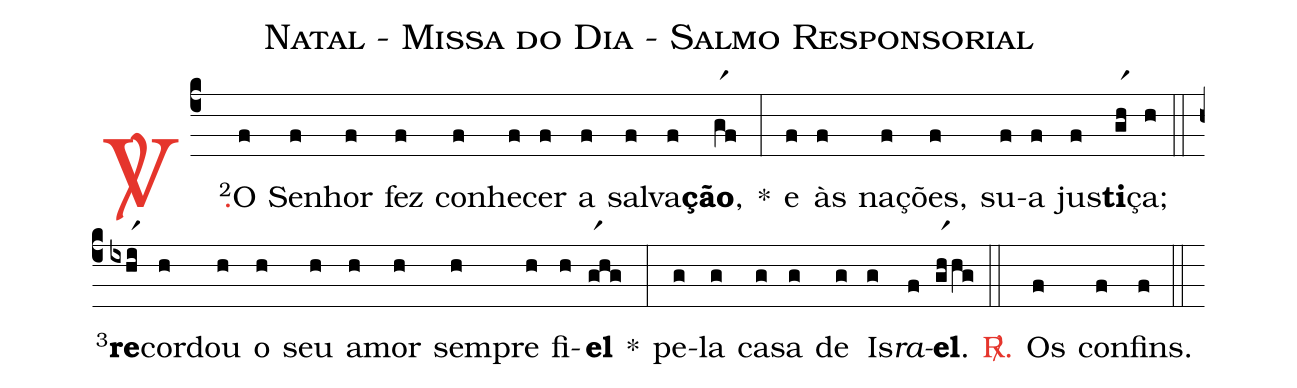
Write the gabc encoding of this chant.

name: Natal - Missa do Dia - Salmo Responsorial;
%%
(c4)

<c><sp>V/</sp>.</c>() <v>\VSup{2}</v>O(f) Se(f)nhor(f) fez(f) co(f)nhe(f)cer(f) a(f) sal(f)va(f)<b>ção</b>,(gr1f) *(:)
e(f) às(f) na(f)ções,(f) su(f)a(f) jus(f)<b>ti</b>(gr1h)ça;(h)

(::)

<v>\VSup{3}</v><b>re</b>(ixhr1i)cor(h)dou(h) o(h) seu(h) a(h)mor(h) sem(h)pre(h) fi(h)<b>el</b>(gr1hg) *(:)
pe(g)la(g) ca(g)sa(g) de(g) Is(g)<i>ra</i>(f)<b>el</b>.(gr1hhg)

(::)

<c><sp>R/</sp>.</c>() Os(f) con(f)fins.(f)

(::)
